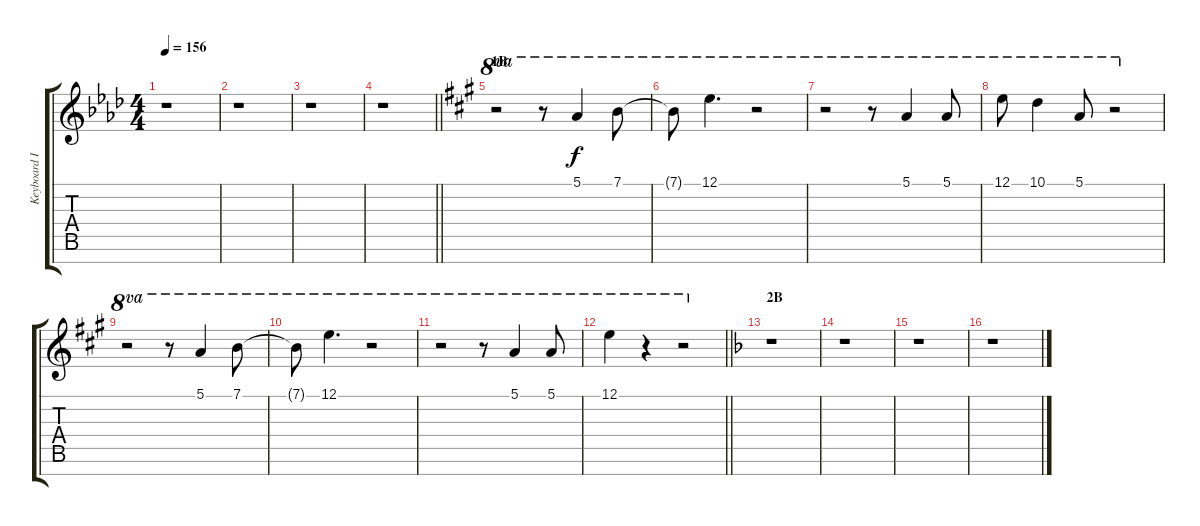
\track ("Keyboard II" "Keyboard I") {instrument pad1newage}
\staff {score tabs}
\tuning (E5 B4 G4 D4 A3 E3 B2) {hide}
\ts (4 4)
\tempo 156
\clef g2
\ks ab
r.1{dy f} |
r.1 |
r.1 |
\barLineRight lightlight
r.1 |
\section ("" "1B")
\ks a
r.2{ot 8va} r.8{ot 8va} 5.1.4{ot 8va} 7.1.8{ot 8va} |
7.1{t}.8{ot 8va} 12.1.4{d ot 8va} r.2{ot 8va} |
r.2{ot 8va} r.8{ot 8va} 5.1.4{ot 8va} 5.1.8{ot 8va} |
12.1.8{ot 8va} 10.1.4{ot 8va} 5.1.8{ot 8va} r.2{ot 8va} |
r.2{ot 8va} r.8{ot 8va} 5.1.4{ot 8va} 7.1.8{ot 8va} |
7.1{t}.8{ot 8va} 12.1.4{d ot 8va} r.2{ot 8va} |
r.2{ot 8va} r.8{ot 8va} 5.1.4{ot 8va} 5.1.8{ot 8va} |
\barLineRight lightlight
12.1.4{ot 8va} r.4{ot 8va} r.2{ot 8va} |
\section ("" "2B")
\ks f
r.1 |
r.1 |
r.1 |
r.1
